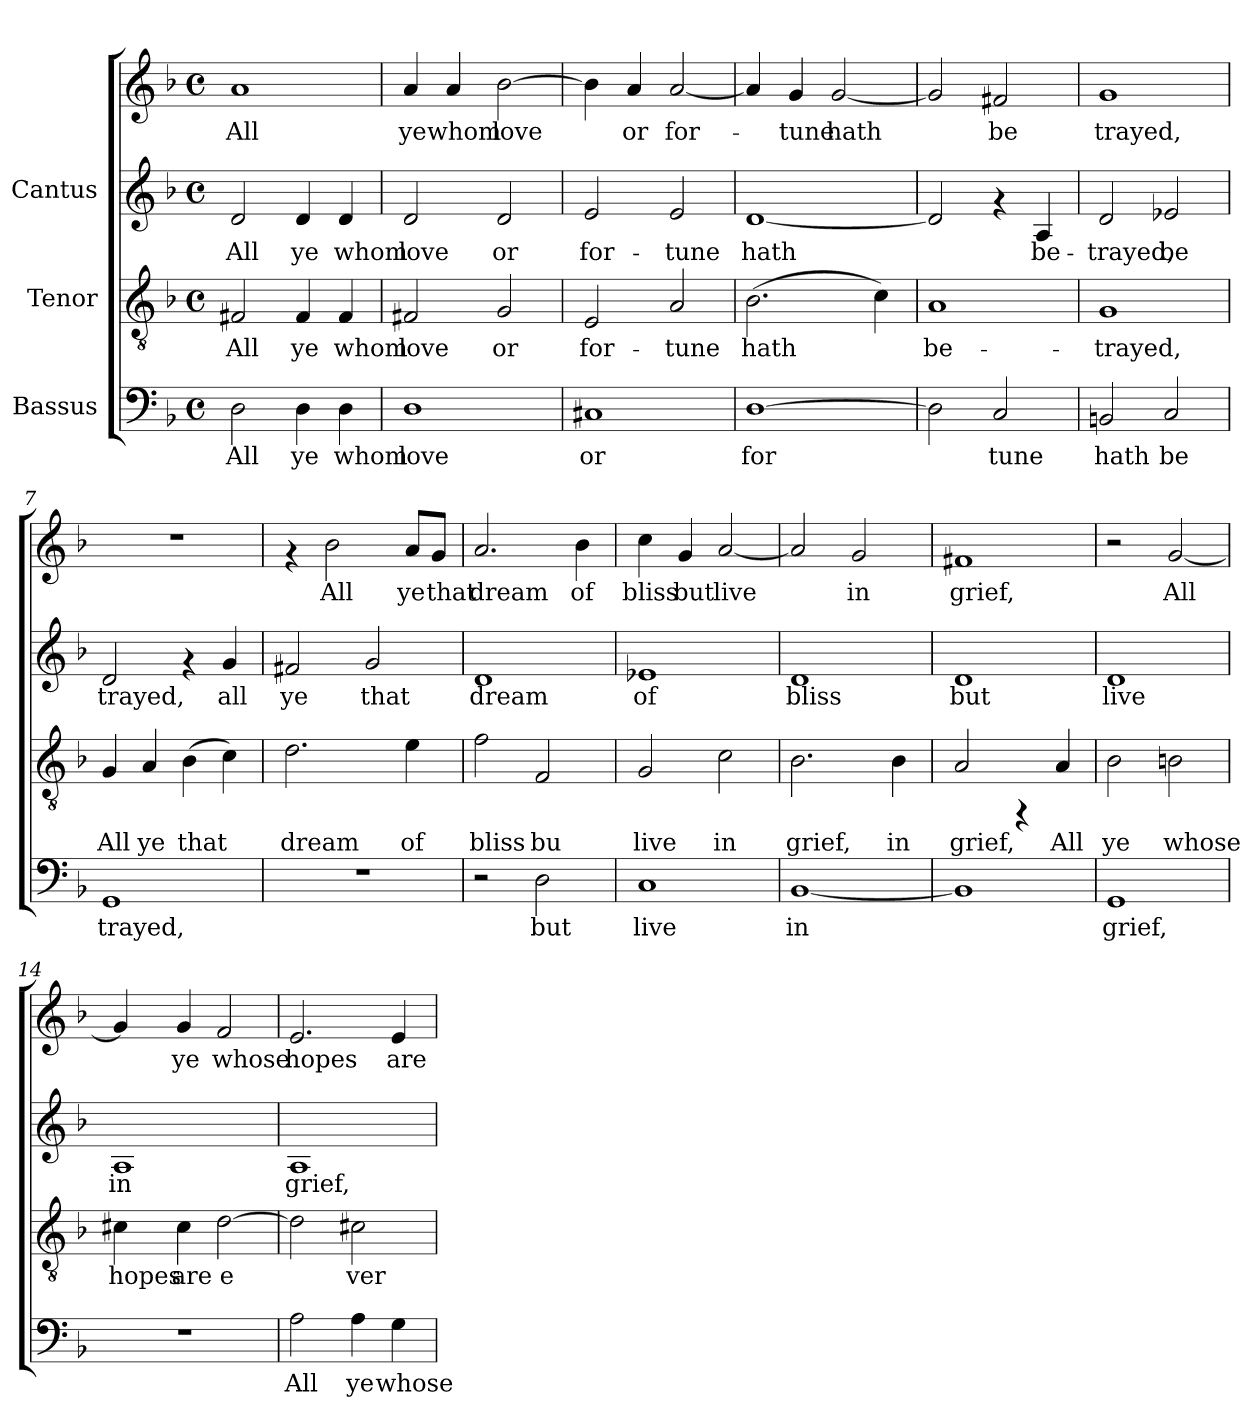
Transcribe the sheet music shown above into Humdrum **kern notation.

**kern	**text	**kern	**text	**kern	**text	**kern	**text
*part3	*part3	*part2	*part2	*part1	*part1	*part1	*part1
*staff4	*staff4	*staff3	*staff3	*staff2	*staff2	*staff1	*staff1
*I"Bassus	*	*I"Tenor	*	*I"Cantus	*	*	*
!!LO:PB:g=z
*stria5	*	*stria5	*	*stria5	*	*stria5	*
*clefF4	*	*clefGv2	*	*clefG2	*	*clefG2	*
*k[b-]	*	*k[b-]	*	*k[b-]	*	*k[b-]	*
*F:	*	*F:	*	*F:	*	*F:	*
*M4/4	*	*M4/4	*	*M4/4	*	*M4/4	*
*met(c)	*	*met(c)	*	*met(c)	*	*met(c)	*
*MM132	*	*MM132	*	*MM132	*	*MM132	*
=1	=1	=1	=1	=1	=1	=1	=1
!	!LO:LY:b:cj	!	!LO:LY:b:cj	!	!LO:LY:b:cj	!	!LO:LY:b:cj
2D\	All	2F#X/	All	2d/	All	1a	All
!	!LO:LY:b:cj	!	!LO:LY:b:cj	!	!LO:LY:b:cj	!	!
4D\	ye	4F#/	ye	4d/	ye	.	.
!	!LO:LY:b:cj	!	!LO:LY:b:cj	!	!LO:LY:b:cj	!	!
4D\	whom	4F#/	whom	4d/	whom	.	.
=2	=2	=2	=2	=2	=2	=2	=2
!	!LO:LY:b:cj	!	!LO:LY:b:cj	!	!LO:LY:b:cj	!	!LO:LY:b:cj
1D	love	2F#X/	love	2d/	love	4a/	ye
!	!	!	!	!	!	!	!LO:LY:b:cj
.	.	.	.	.	.	4a/	whom
!	!	!	!LO:LY:b:cj	!	!LO:LY:b:cj	!	!LO:LY:b:cj
.	.	2G/	or	2d/	or	[>2b-\	love
=3	=3	=3	=3	=3	=3	=3	=3
!	!LO:LY:b:cj	!	!LO:LY:b:cj	!	!LO:LY:b:cj	!	!LO:LY:b:cj
1C#X	or	2E/	for-	2e/	-for-	4b-\]	.
!	!	!	!	!	!	!	!LO:LY:b:cj
.	.	.	.	.	.	4a/	or
!	!	!	!LO:LY:b:cj	!	!LO:LY:b:cj	!	!LO:LY:b:cj
.	.	2A/	-tune	2e/	-tune	[<2a/	for-
=4	=4	=4	=4	=4	=4	=4	=4
!	!LO:LY:b:cj	!	!LO:LY:b:cj	!	!LO:LY:b:cj	!	!LO:LY:b:cj
[>1D	for-	(>2.B-\	hath	[<1d	hath	4a/]	.
!	!	!	!	!	!	!	!LO:LY:b:cj
.	.	.	.	.	.	4g/	tune
!	!	!	!	!	!	!	!LO:LY:b:cj
.	.	.	.	.	.	[<2g/	hath
!	!	!	!LO:LY:b:cj	!	!	!	!
.	.	4c\)	.	.	.	.	.
=5	=5	=5	=5	=5	=5	=5	=5
!	!LO:LY:b:cj	!	!LO:LY:b:cj	!	!LO:LY:b:cj	!	!LO:LY:b:cj
2D\]	-	1A	be-	2d/]	.	2g/]	.
!	!LO:LY:b:cj	!	!	!	!	!	!LO:LY:b:cj
2C/	tune	.	.	4rf	.	2f#X/	be
!	!	!	!	!	!LO:LY:b:cj	!	!
.	.	.	.	4A/	be-	.	.
!!LO:LB:g=z
=6	=6	=6	=6	=6	=6	=6	=6
!	!LO:LY:b:cj	!	!LO:LY:b:cj	!	!LO:LY:b:cj	!	!LO:LY:b:cj
2BBn/	hath	1G	-trayed,	2d/	trayed,	1g	-trayed,
!	!LO:LY:b:cj	!	!	!	!LO:LY:b:cj	!	!
2C/	be	.	.	2e-X/	be	.	.
=7	=7	=7	=7	=7	=7	=7	=7
!	!LO:LY:b:cj	!	!LO:LY:b:cj	!	!LO:LY:b:cj	!	!
1GG	trayed,	4G/	All	2d/	trayed,	1r	.
!	!	!	!LO:LY:b:cj	!	!	!	!
.	.	4A/	ye	.	.	.	.
!	!	!	!LO:LY:b:cj	!	!	!	!
.	.	(>4B-\	that	4rf	.	.	.
!	!	!	!LO:LY:b:cj	!	!LO:LY:b:cj	!	!
.	.	4c\)	.	4g/	all	.	.
=8	=8	=8	=8	=8	=8	=8	=8
!	!	!	!LO:LY:b:cj	!	!LO:LY:b:cj	!	!
1r	.	2.d\	dream	2f#X/	ye	4rf	.
!	!	!	!	!	!	!	!LO:LY:b:cj
.	.	.	.	.	.	2b-\	All
!	!	!	!	!	!LO:LY:b:cj	!	!
.	.	.	.	2g/	that	.	.
!	!	!	!LO:LY:b:cj	!	!	!	!LO:LY:b:cj
.	.	4e\	of	.	.	8a/L	ye
!	!	!	!	!	!	!	!LO:LY:b:cj
.	.	.	.	.	.	8g/J	that
=9	=9	=9	=9	=9	=9	=9	=9
!	!	!	!LO:LY:b:cj	!	!LO:LY:b:cj	!	!LO:LY:b:cj
2r	.	2f\	bliss	1d	dream	2.a/	dream
!	!LO:LY:b:cj	!	!LO:LY:b:cj	!	!	!	!
2D\	but	2F/	bu	.	.	.	.
!	!	!	!	!	!	!	!LO:LY:b:cj
.	.	.	.	.	.	4b-\	of
=10	=10	=10	=10	=10	=10	=10	=10
!	!LO:LY:b:cj	!	!LO:LY:b:cj	!	!LO:LY:b:cj	!	!LO:LY:b:cj
1C	live	2G/	live	1e-X	of	4cc\	bliss
!	!	!	!	!	!	!	!LO:LY:b:cj
.	.	.	.	.	.	4g/	but
!	!	!	!LO:LY:b:cj	!	!	!	!LO:LY:b:cj
.	.	2c\	in	.	.	[<2a/	live
=11	=11	=11	=11	=11	=11	=11	=11
!	!LO:LY:b:cj	!	!LO:LY:b:cj	!	!LO:LY:b:cj	!	!LO:LY:b:cj
[<1BB-	in	2.B-\	grief,	1d	bliss	2a/]	.
!	!	!	!	!	!	!	!LO:LY:b:cj
.	.	.	.	.	.	2g/	in
!	!	!	!LO:LY:b:cj	!	!	!	!
.	.	4B-\	in	.	.	.	.
!!LO:LB:g=z
=12	=12	=12	=12	=12	=12	=12	=12
!	!	!	!LO:LY:b:cj	!	!LO:LY:b:cj	!	!LO:LY:b:cj
1BB-]	.	2A/	grief,	1d	but	1f#X	grief,
.	.	4rFF	.	.	.	.	.
!	!	!	!LO:LY:b:cj	!	!	!	!
.	.	4A/	All	.	.	.	.
=13	=13	=13	=13	=13	=13	=13	=13
!	!LO:LY:b:cj	!	!LO:LY:b:cj	!	!LO:LY:b:cj	!	!
1GG	grief,	2B-\	ye	1d	live	2r	.
!	!	!	!LO:LY:b:cj	!	!	!	!LO:LY:b:cj
.	.	2Bn\	whose	.	.	[<2g/	All
=14	=14	=14	=14	=14	=14	=14	=14
!	!	!	!LO:LY:b:cj	!	!LO:LY:b:cj	!	!LO:LY:b:cj
1r	.	4c#X\	hopes	1A	in	4g/]	.
!	!	!	!LO:LY:b:cj	!	!	!	!LO:LY:b:cj
.	.	4c#\	are	.	.	4g/	ye
!	!	!	!LO:LY:b:cj	!	!	!	!LO:LY:b:cj
.	.	[>2d\	e-	.	.	2f/	whose
=15	=15	=15	=15	=15	=15	=15	=15
!	!LO:LY:b:cj	!	!LO:LY:b:cj	!	!LO:LY:b:cj	!	!LO:LY:b:cj
2A\	All	2d\]	-	1A	grief,	2.e/	hopes
!	!LO:LY:b:cj	!	!LO:LY:b:cj	!	!	!	!
4A\	ye	2c#X\	ver	.	.	.	.
!	!LO:LY:b:cj	!	!	!	!	!	!LO:LY:b:cj
4G\	whose	.	.	.	.	4e/	are
=	=	=	=	=	=	=	=
*-	*-	*-	*-	*-	*-	*-	*-
